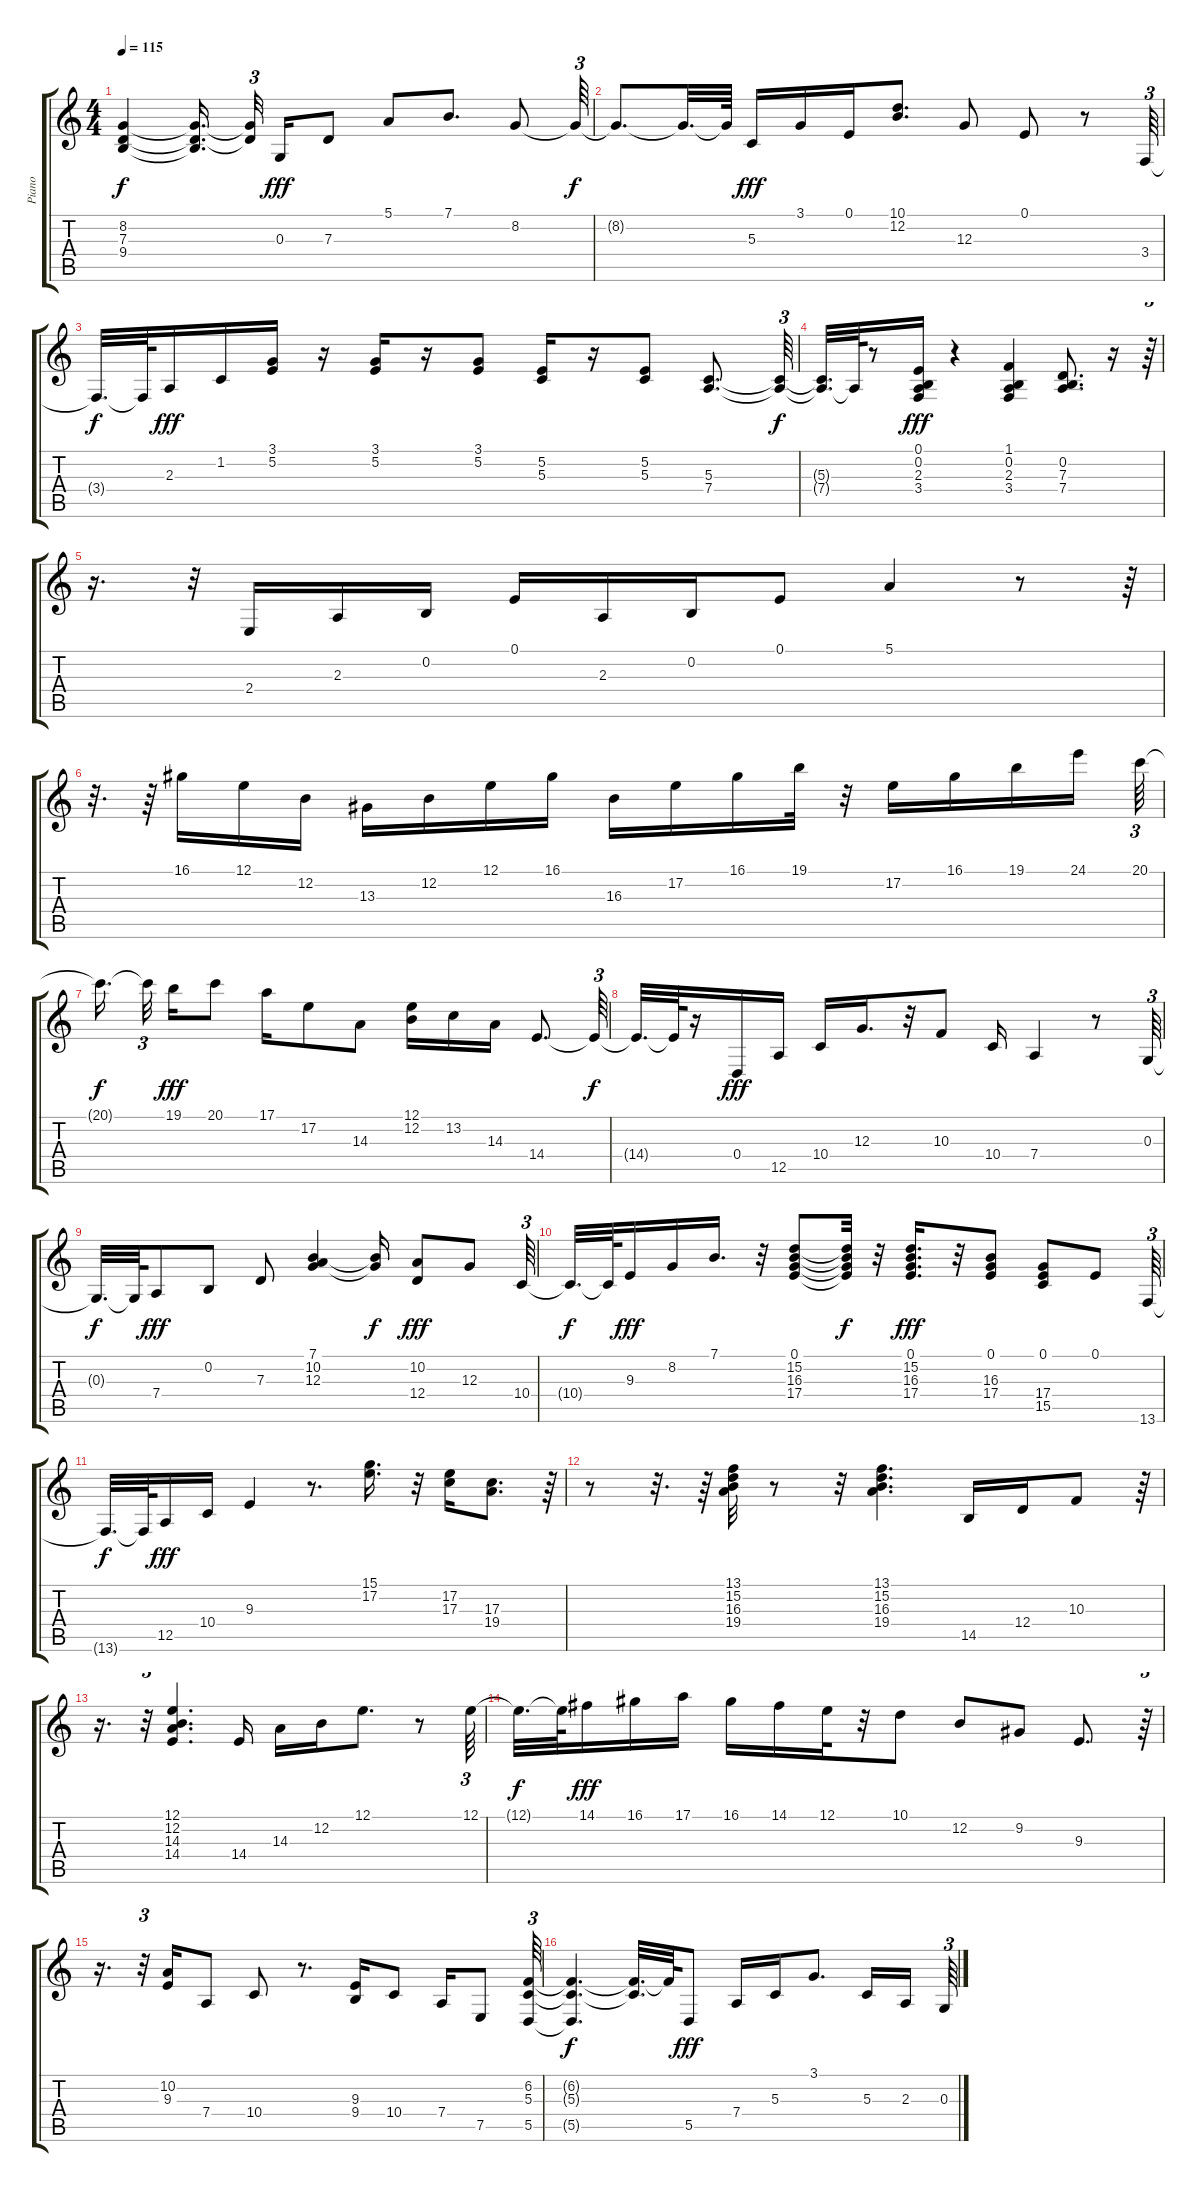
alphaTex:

\track ("Piano" "Piano") {instrument acousticgrandpiano}
\staff {score tabs}
\tuning (E4 B3 G3 D3 A2 E2) {hide}
\ts (4 4)
\tempo 115
\clef g2
\ks c
(8.2{t} 7.3{t} 9.4{t}).4{dy f} (8.2{t} 7.3{t} 9.4{t}).16{d} (8.2{t} 7.3{t}).32{tu (3 2)} 0.3.16{dy fff} 7.3.8 5.1.8 7.1.8{d} 8.2.8 8.2{t}.64{tu (3 2) dy f} |
8.2{t}.8{d} 8.2{t}.32{d} 8.2{t}.64 5.3.16{dy fff} 3.1.16 0.1.16 (10.1 12.2).8{d} 12.3.8 0.1.8 r.8 3.4.64{tu (3 2)} |
3.4{t}.32{d dy f} 3.4{t}.64 2.3.16{dy fff} 1.2.16 (3.1 5.2).16 r.16 (3.1 5.2).16 r.16 (3.1 5.2).8 (5.2 5.3).16 r.16 (5.2 5.3).8 (5.3 7.4).8{d} (5.3{t} 7.4{t}).64{tu (3 2) dy f} |
(5.3{t} 7.4{t}).32{d} 7.4{t}.64 r.8 (0.1 0.2 2.3 3.4).16{dy fff} r.4 (1.1 0.2 2.3 3.4).4 (0.2 7.3 7.4).8{d} r.16 r.64{tu (3 2)} |
r.16{d} r.32{tu (3 2)} 2.4.16 2.3.16 0.2.16 0.1.16 2.3.16 0.2.16 0.1.8 5.1.4 r.8 r.64{tu (3 2)} |
r.32{d} r.64 16.1.16 12.1.16 12.2.16 13.3.16 12.2.16 12.1.16 16.1.16 16.3.16 17.2.16 16.1.16 19.1.32 r.32 17.2.16 16.1.16 19.1.16 24.1.16 20.1.64{tu (3 2)} |
20.1{t}.16{d dy f} 20.1{t}.32{tu (3 2)} 19.1.16{dy fff} 20.1.8 17.1.16 17.2.8 14.3.8 (12.1 12.2).16 13.2.16 14.3.16 14.4.8{d} 14.4{t}.64{tu (3 2) dy f} |
14.4{t}.32{d} 14.4{t}.64 r.16 0.4.16{dy fff} 12.5.16 10.4.16 12.3.16{d} r.32 10.3.8 10.4.16 7.4.4 r.8 0.3.64{tu (3 2)} |
0.3{t}.32{d dy f} 0.3{t}.64 7.4.8{dy fff} 0.2.8 7.3.8 (7.1 10.2 12.3).4 (7.1{t} 12.3{t}).16{dy f} (10.2 12.4).8{dy fff} 12.3.8 10.4.64{tu (3 2)} |
10.4{t}.32{d dy f} 10.4{t}.64 9.3.16{dy fff} 8.2.16 7.1.16{d} r.32 (0.1 15.2 16.3 17.4).8 (0.1{t} 15.2{t} 16.3{t} 17.4{t}).32{dy f} r.32 (0.1 15.2 16.3 17.4).16{d dy fff} r.32 (0.1 16.3 17.4).8 (0.1 17.4 15.5).8 0.1.8 13.6.64{tu (3 2)} |
13.6{t}.32{d dy f} 13.6{t}.64 12.5.16{dy fff} 10.4.16 9.3.4 r.8{d} (15.1 17.2).16{d} r.32 (17.2 17.3).16 (17.3 19.4).8{d} r.64{tu (3 2)} |
r.8 r.32{d} r.64 (13.1 15.2 16.3 19.4).32 r.8 r.32 (13.1 15.2 16.3 19.4).4{d} 14.5.16 12.4.16 10.3.8 r.64{tu (3 2)} |
r.16{d} r.32{tu (3 2)} (12.1 12.2 14.3 14.4).4{d} 14.4.16 14.3.16 12.2.16 12.1.8{d} r.8 12.1.64{tu (3 2)} |
12.1{t}.32{d dy f} 12.1{t}.64 14.1.16{dy fff} 16.1.16 17.1.16 16.1.16 14.1.16 12.1.32 r.32 10.1.8 12.2.8 9.2.8 9.3.8{d} r.64{tu (3 2)} |
r.16{d} r.32{tu (3 2)} (10.2 9.3).16 7.4.8 10.4.8 r.8{d} (9.3 9.4).16 10.4.8 7.4.16 7.5.8 (6.2 5.3 5.5).64{tu (3 2)} |
(6.2{t} 5.3{t} 5.5{t}).4{d dy f} (6.2{t} 5.3{t}).32{d} 6.2{t}.64 5.5.8{dy fff} 7.4.16 5.3.16 3.1.8{d} 5.3.16 2.3.16 0.3.64{tu (3 2)}
